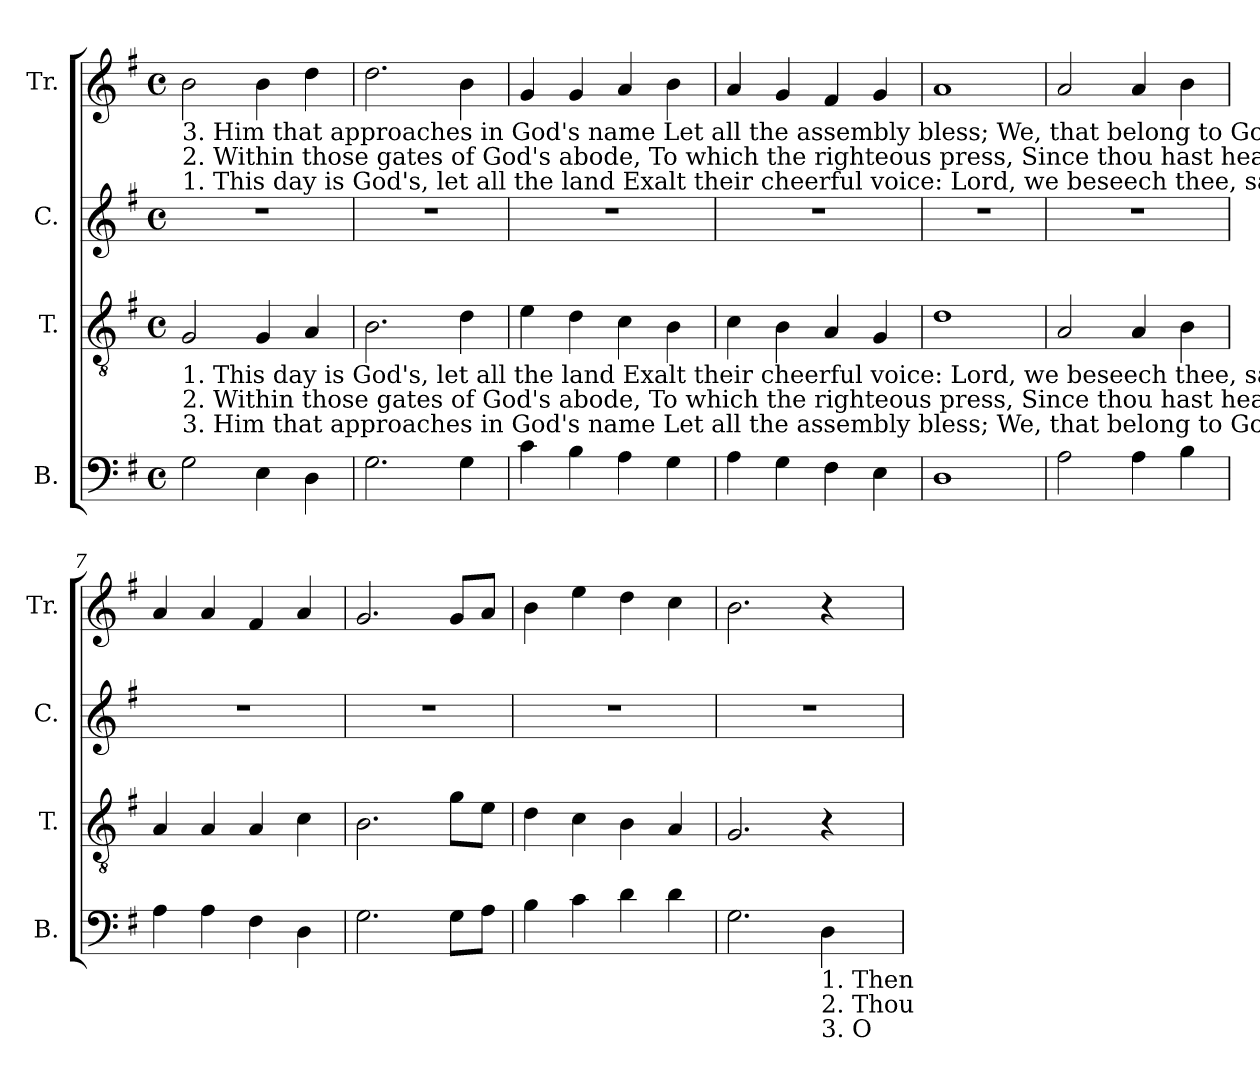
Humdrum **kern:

**kern	**kern	**kern	**kern
*part4	*part3	*part2	*part1
*staff4	*staff3	*staff2	*staff1
*I"B.	*I"T.	*I"C.	*I"Tr.
*I'B.	*I'T.	*I'C.	*I'Tr.
*clefF4	*clefGv2	*clefG2	*clefG2
*k[f#]	*k[f#]	*k[f#]	*k[f#]
*M4/4	*M4/4	*M4/4	*M4/4
*met(c)	*met(c)	*met(c)	*met(c)
*MM150	*MM150	*MM150	*MM150
=1	=1	=1	=1
!	!	!	!LO:TX:b:t=3. Him that approaches in God's name  Let all the assembly bless;  We, that belong to God's own house,  Have wished you good success.
!	!	!	!LO:TX:b:t=2. Within those gates of God's abode,   To which the righteous press, Since thou hast heard, and set me safe, Thy  holy  name  I’ll  bless.
!	!	!	!LO:TX:b:t=1. This  day  is  God's,    let   all the land    Exalt their cheerful voice&colon;      Lord,  we beseech thee, save us now,   And   make  us  still  rejoice.
!	!LO:TX:b:t=1. This  day  is  God's,    let   all the land    Exalt their cheerful voice&colon;      Lord,  we beseech thee, save us now,   And   make  us  still  rejoice.	!	!
!	!LO:TX:b:t=2. Within those gates of God's abode,   To which the righteous press, Since thou hast heard, and set me safe, Thy  holy  name  I’ll  bless.	!	!
!	!LO:TX:b:t=3. Him that approaches in God's name  Let all the assembly bless;  We, that belong to God's own house,  Have wished you good success.	!	!
2G\	2G/	1r	2b\
4E\	4G/	.	4b\
4D\	4A/	.	4dd\
=2	=2	=2	=2
2.G\	2.B\	1r	2.dd\
4G\	4d\	.	4b\
=3	=3	=3	=3
4c\	4e\	1r	4g/
4B\	4d\	.	4g/
4A\	4c\	.	4a/
4G\	4B\	.	4b\
=4	=4	=4	=4
4A\	4c\	1r	4a/
4G\	4B\	.	4g/
4F#\	4A/	.	4f#/
4E\	4G/	.	4g/
=5	=5	=5	=5
1D	1d	1r	1a
=6	=6	=6	=6
2A\	2A/	1r	2a/
4A\	4A/	.	4a/
4B\	4B\	.	4b\
=7	=7	=7	=7
4A\	4A/	1r	4a/
4A\	4A/	.	4a/
4F#\	4A/	.	4f#/
4D\	4c\	.	4a/
=8	=8	=8	=8
2.G\	2.B\	1r	2.g/
8G\L	8g\L	.	8g/L
8A\J	8e\J	.	8a/J
=9	=9	=9	=9
4B\	4d\	1r	4b\
4c\	4c\	.	4ee\
4d\	4B\	.	4dd\
4d\	4A/	.	4cc\
=10	=10	=10	=10
2.G\	2.G/	1r	2.b\
!LO:TX:b:t=1. Then	!	!	!
!LO:TX:b:t=2. Thou	!	!	!
!LO:TX:b:t=3.  O	!	!	!
4D\	4r	.	4r
=	=	=	=
*-	*-	*-	*-
